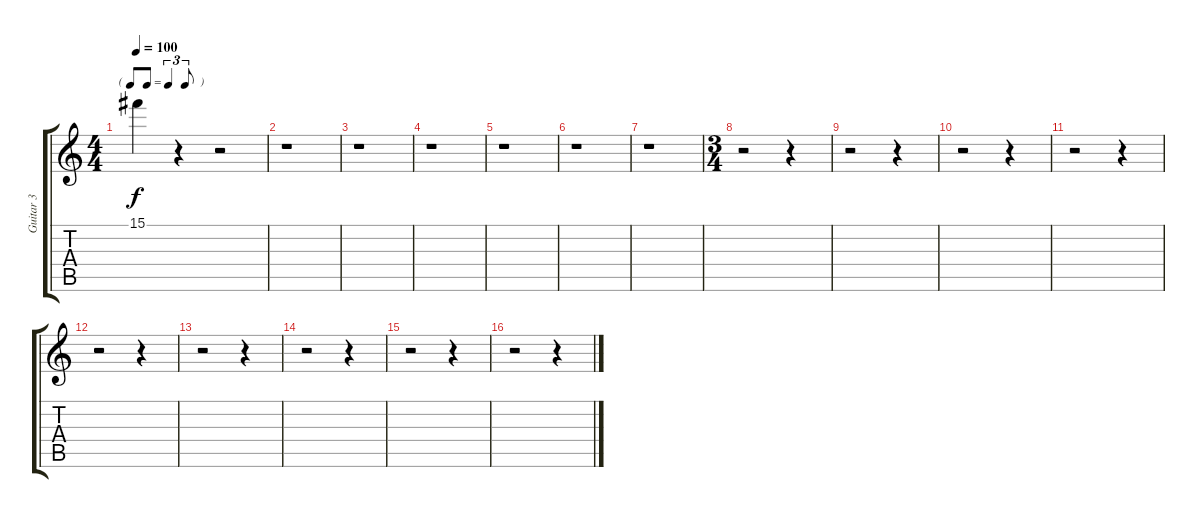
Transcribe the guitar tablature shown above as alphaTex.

\track ("Guitar 3" "Guitar 3") {instrument distortionguitar}
\staff {score tabs}
\tuning (Eb4 Bb3 Gb3 Db3 Ab2 Eb2) {hide}
\ts (4 4)
\tf triplet8th
\tempo 100
\clef g2
\ks c
15.1.4{dy f} r.4 r.2 |
r.1 |
r.1 |
r.1 |
r.1 |
r.1 |
r.1 |
\ts (3 4)
r.2 r.4 |
r.2 r.4 |
r.2 r.4 |
r.2 r.4 |
r.2 r.4 |
r.2 r.4 |
r.2 r.4 |
r.2 r.4 |
r.2 r.4
